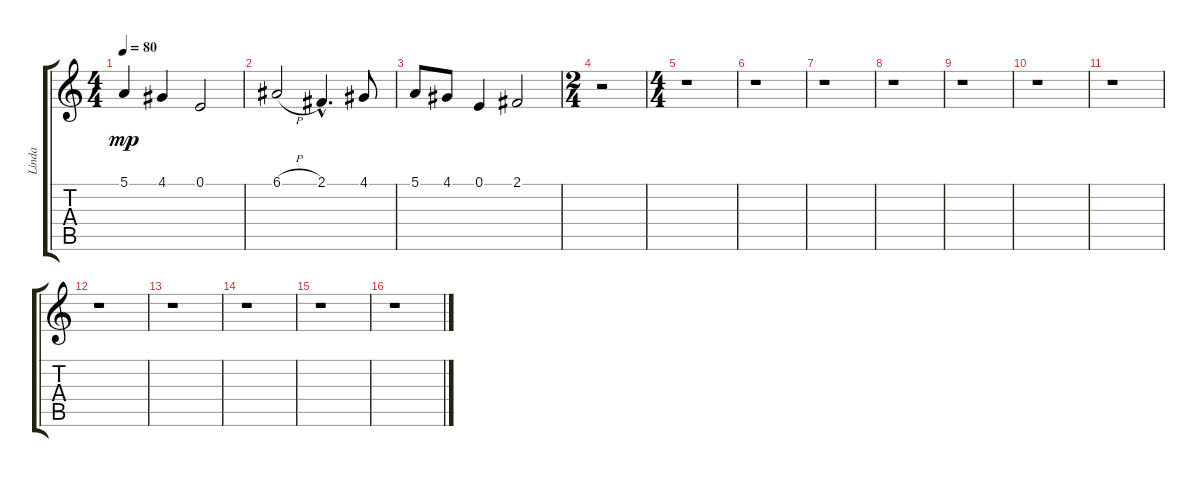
\track ("Linda" "Linda") {instrument choiraahs}
\staff {score tabs}
\tuning (E4 B3 G3 D3 A2 E2) {hide}
\ts (4 4)
\tempo 80
\clef g2
\ks c
5.1.4{dy mp} 4.1.4 0.1.2 |
6.1{h}.2 2.1{hac}.4{d} 4.1.8 |
5.1.8 4.1.8 0.1.4 2.1.2 |
\ts (2 4)
r.2 |
\ts (4 4)
r.1 |
r.1 |
r.1 |
r.1 |
r.1 |
r.1 |
r.1 |
r.1 |
r.1 |
r.1 |
r.1 |
r.1
